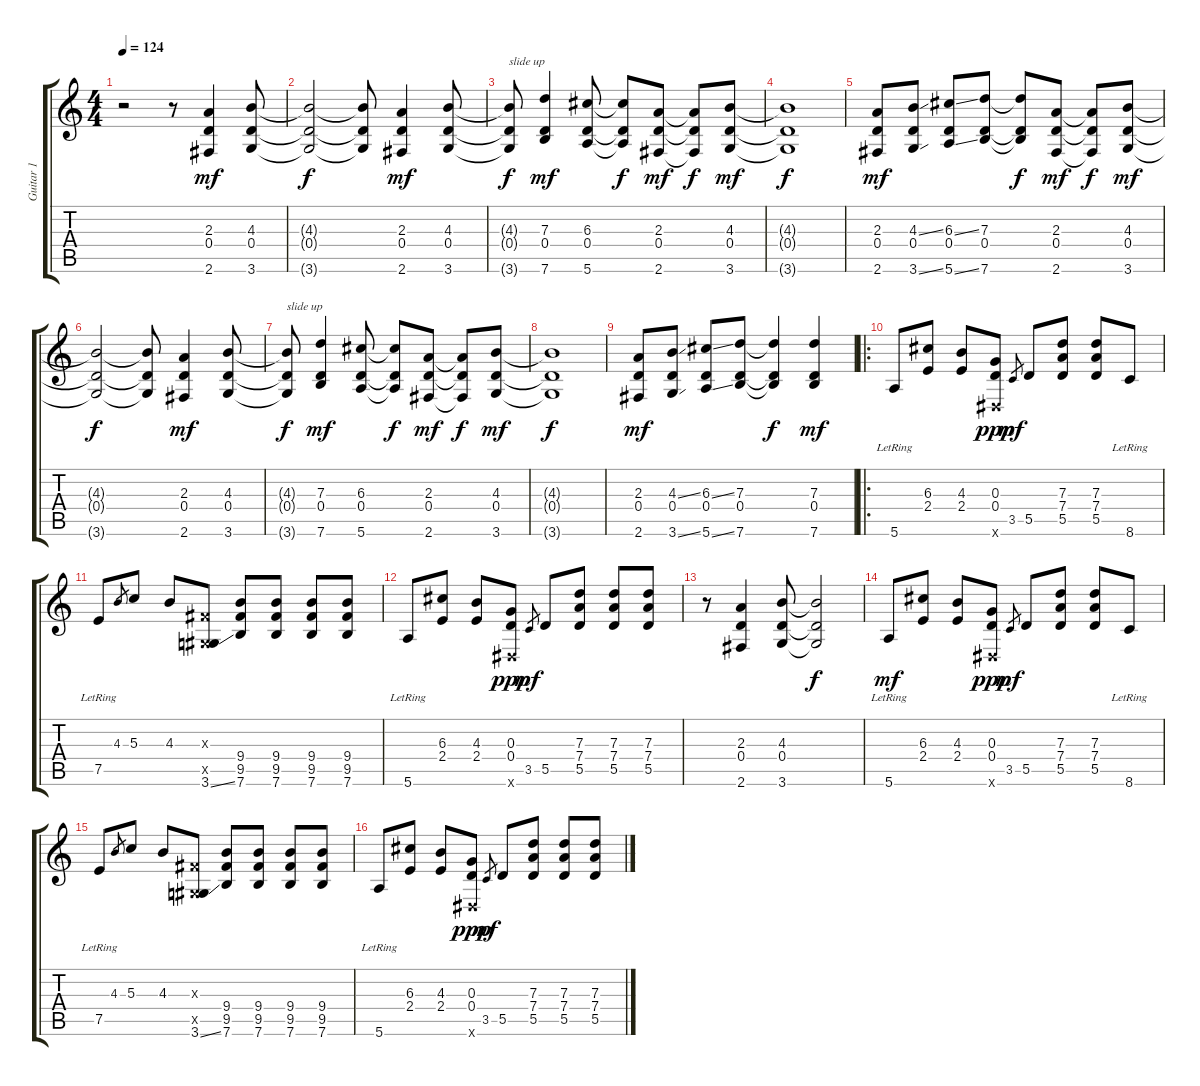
\track ("Guitar 1" "Guitar 1") {instrument acousticguitarsteel}
\staff {score tabs}
\tuning (E4 B3 G3 D3 A2 E2) {hide}
\ts (4 4)
\tempo 124
\clef g2
\ks c
r.2{dy mf instrument acousticguitarsteel} r.8 (2.3 0.4 2.6).4 (4.3 0.4 3.6).8 |
(4.3{t} 0.4{t} 3.6{t}).2{dy f} (4.3{t} 0.4{t} 3.6{t}).8 (2.3 0.4 2.6).4{dy mf} (4.3 0.4 3.6).8 |
(4.3{t} 0.4{t} 3.6{t}).8{txt "slide up" dy f} (7.3 0.4 7.6).4{dy mf} (6.3 0.4 5.6).8 (6.3{t} 0.4{t} 5.6{t}).8{dy f} (2.3 0.4 2.6).8{dy mf} (2.3{t} 0.4{t} 2.6{t}).8{dy f} (4.3 0.4 3.6).8{dy mf} |
(4.3{t} 0.4{t} 3.6{t}).1{dy f} |
(2.3 0.4 2.6).8{dy mf} (4.3{ss} 0.4 3.6{ss}).8 (6.3{ss} 0.4 5.6{ss}).8 (7.3 0.4 7.6).8 (7.3{t} 0.4{t} 7.6{t}).8{dy f} (2.3 0.4 2.6).8{dy mf} (2.3{t} 0.4{t} 2.6{t}).8{dy f} (4.3 0.4 3.6).8{dy mf} |
(4.3{t} 0.4{t} 3.6{t}).2{dy f} (4.3{t} 0.4{t} 3.6{t}).8 (2.3 0.4 2.6).4{dy mf} (4.3 0.4 3.6).8 |
(4.3{t} 0.4{t} 3.6{t}).8{txt "slide up" dy f} (7.3 0.4 7.6).4{dy mf} (6.3 0.4 5.6).8 (6.3{t} 0.4{t} 5.6{t}).8{dy f} (2.3 0.4 2.6).8{dy mf} (2.3{t} 0.4{t} 2.6{t}).8{dy f} (4.3 0.4 3.6).8{dy mf} |
(4.3{t} 0.4{t} 3.6{t}).1{dy f} |
(2.3 0.4 2.6).8{dy mf} (4.3{ss} 0.4 3.6{ss}).8 (6.3{ss} 0.4 5.6{ss}).8 (7.3 0.4 7.6).8 (7.3{t} 0.4{t} 7.6{t}).4{dy f} (7.3 0.4 7.6).4{dy mf} |
\ro
5.6{lr}.8 (6.3 2.4).8 (4.3 2.4).8 (0.3 0.4 -1.6{x}).8{dy ppp} 3.5.8{gr dy mf} 5.5.8 (7.3 7.4 5.5).8 (7.3 7.4 5.5).8 8.6{lr}.8 |
7.5{lr}.8 4.3.8{gr} 5.3.8 4.3.8 (-1.3{x} -1.5{x} 3.6{ss}).8 (9.4 9.5 7.6).8 (9.4 9.5 7.6).8 (9.4 9.5 7.6).8 (9.4 9.5 7.6).8 |
5.6{lr}.8 (6.3 2.4).8 (4.3 2.4).8 (0.3 0.4 -1.6{x}).8{dy ppp} 3.5.8{gr dy mf} 5.5.8 (7.3 7.4 5.5).8 (7.3 7.4 5.5).8 (7.3 7.4 5.5).8 |
r.8 (2.3 0.4 2.6).4 (4.3 0.4 3.6).8 (4.3{t} 0.4{t} 3.6{t}).2{dy f} |
5.6{lr}.8{dy mf} (6.3 2.4).8 (4.3 2.4).8 (0.3 0.4 -1.6{x}).8{dy ppp} 3.5.8{gr dy mf} 5.5.8 (7.3 7.4 5.5).8 (7.3 7.4 5.5).8 8.6{lr}.8 |
7.5{lr}.8 4.3.8{gr} 5.3.8 4.3.8 (-1.3{x} -1.5{x} 3.6{ss}).8 (9.4 9.5 7.6).8 (9.4 9.5 7.6).8 (9.4 9.5 7.6).8 (9.4 9.5 7.6).8 |
5.6{lr}.8 (6.3 2.4).8 (4.3 2.4).8 (0.3 0.4 -1.6{x}).8{dy ppp} 3.5.8{gr dy mf} 5.5.8 (7.3 7.4 5.5).8 (7.3 7.4 5.5).8 (7.3 7.4 5.5).8
